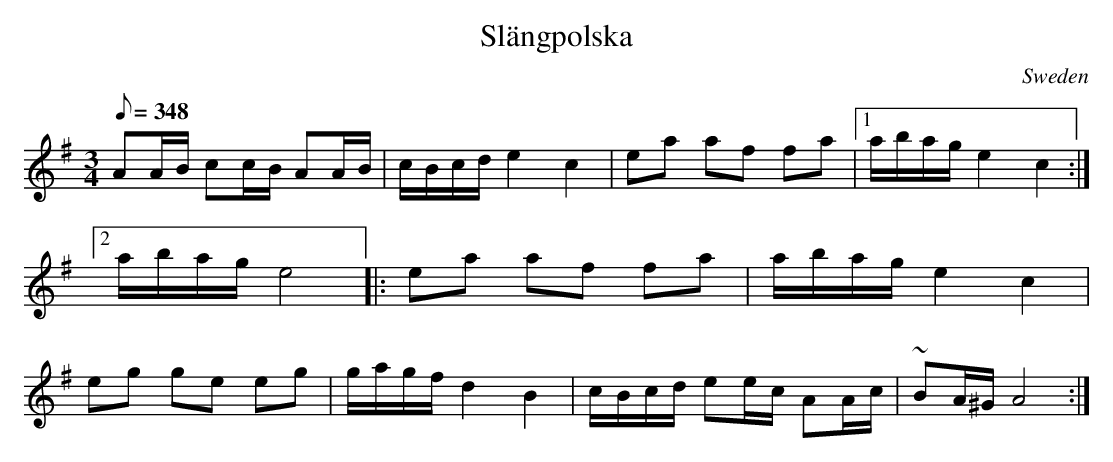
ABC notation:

X:1
T:Sl\"angpolska
O:Sweden
M:3/4
L:1/16
Q:1/8=348
K:ADor
A2AB c2cB A2AB | cBcd e4 c4|\
e2a2 a2f2 f2a2 |1 abag e4 c4 :|2 abag e8 |:\
e2a2 a2f2 f2a2 | abag e4 c4 |\
e2g2 g2e2 e2g2 | gagf d4 B4 |\
cBcd e2ec A2Ac | ~B2A^G A8:|
